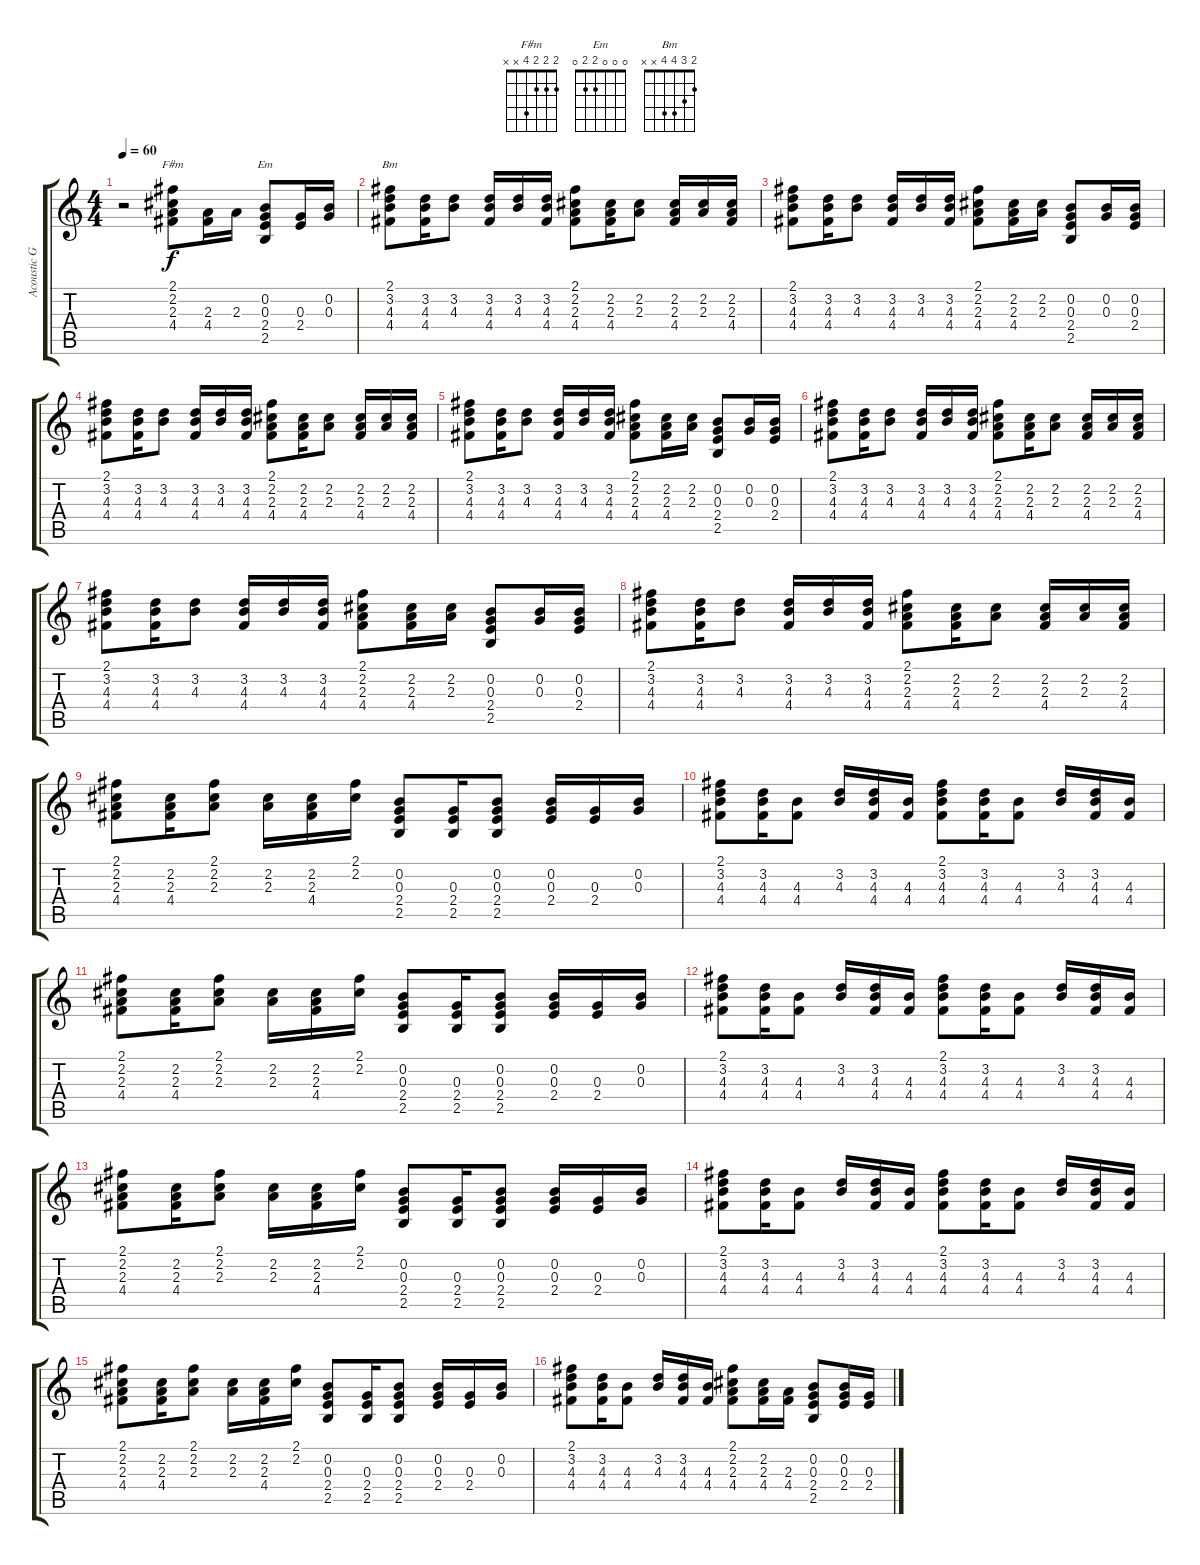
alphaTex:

\track ("Acoustic Guitar" "Acoustic G") {instrument acousticguitarnylon}
\staff {score tabs}
\tuning (E4 B3 G3 D3 A2 E2) {hide}
\chord ("F#m" 2 2 2 4 x x)
\chord ("Em" 0 0 0 2 2 0)
\chord ("Bm" 2 3 4 4 x x)
\ts (4 4)
\tempo 60
\clef g2
\ks c
r.2{dy f instrument acousticguitarnylon} (2.1 2.2 2.3 4.4).8{ch "F#m"} (2.3 4.4).16 2.3.16 (0.2 0.3 2.4 2.5).8{ch "Em"} (0.3 2.4).16 (0.2 0.3).16 |
(2.1 3.2 4.3 4.4).8{ch "Bm"} (3.2 4.3 4.4).16 (3.2 4.3).8 (3.2 4.3 4.4).16 (3.2 4.3).16 (3.2 4.3 4.4).16 (2.1 2.2 2.3 4.4).8 (2.2 2.3 4.4).16 (2.2 2.3).8 (2.2 2.3 4.4).16 (2.2 2.3).16 (2.2 2.3 4.4).16 |
(2.1 3.2 4.3 4.4).8 (3.2 4.3 4.4).16 (3.2 4.3).8 (3.2 4.3 4.4).16 (3.2 4.3).16 (3.2 4.3 4.4).16 (2.1 2.2 2.3 4.4).8 (2.2 2.3 4.4).16 (2.2 2.3).16 (0.2 0.3 2.4 2.5).8 (0.2 0.3).16 (0.2 0.3 2.4).16 |
(2.1 3.2 4.3 4.4).8 (3.2 4.3 4.4).16 (3.2 4.3).8 (3.2 4.3 4.4).16 (3.2 4.3).16 (3.2 4.3 4.4).16 (2.1 2.2 2.3 4.4).8 (2.2 2.3 4.4).16 (2.2 2.3).8 (2.2 2.3 4.4).16 (2.2 2.3).16 (2.2 2.3 4.4).16 |
(2.1 3.2 4.3 4.4).8 (3.2 4.3 4.4).16 (3.2 4.3).8 (3.2 4.3 4.4).16 (3.2 4.3).16 (3.2 4.3 4.4).16 (2.1 2.2 2.3 4.4).8 (2.2 2.3 4.4).16 (2.2 2.3).16 (0.2 0.3 2.4 2.5).8 (0.2 0.3).16 (0.2 0.3 2.4).16 |
(2.1 3.2 4.3 4.4).8 (3.2 4.3 4.4).16 (3.2 4.3).8 (3.2 4.3 4.4).16 (3.2 4.3).16 (3.2 4.3 4.4).16 (2.1 2.2 2.3 4.4).8 (2.2 2.3 4.4).16 (2.2 2.3).8 (2.2 2.3 4.4).16 (2.2 2.3).16 (2.2 2.3 4.4).16 |
(2.1 3.2 4.3 4.4).8 (3.2 4.3 4.4).16 (3.2 4.3).8 (3.2 4.3 4.4).16 (3.2 4.3).16 (3.2 4.3 4.4).16 (2.1 2.2 2.3 4.4).8 (2.2 2.3 4.4).16 (2.2 2.3).16 (0.2 0.3 2.4 2.5).8 (0.2 0.3).16 (0.2 0.3 2.4).16 |
(2.1 3.2 4.3 4.4).8 (3.2 4.3 4.4).16 (3.2 4.3).8 (3.2 4.3 4.4).16 (3.2 4.3).16 (3.2 4.3 4.4).16 (2.1 2.2 2.3 4.4).8 (2.2 2.3 4.4).16 (2.2 2.3).8 (2.2 2.3 4.4).16 (2.2 2.3).16 (2.2 2.3 4.4).16 |
(2.1 2.2 2.3 4.4).8 (2.2 2.3 4.4).16 (2.1 2.2 2.3).8 (2.2 2.3).16 (2.2 2.3 4.4).16 (2.1 2.2).16 (0.2 0.3 2.4 2.5).8 (0.3 2.4 2.5).16 (0.2 0.3 2.4 2.5).8 (0.2 0.3 2.4).16 (0.3 2.4).16 (0.2 0.3).16 |
(2.1 3.2 4.3 4.4).8 (3.2 4.3 4.4).16 (4.3 4.4).8 (3.2 4.3).16 (3.2 4.3 4.4).16 (4.3 4.4).16 (2.1 3.2 4.3 4.4).8 (3.2 4.3 4.4).16 (4.3 4.4).8 (3.2 4.3).16 (3.2 4.3 4.4).16 (4.3 4.4).16 |
(2.1 2.2 2.3 4.4).8 (2.2 2.3 4.4).16 (2.1 2.2 2.3).8 (2.2 2.3).16 (2.2 2.3 4.4).16 (2.1 2.2).16 (0.2 0.3 2.4 2.5).8 (0.3 2.4 2.5).16 (0.2 0.3 2.4 2.5).8 (0.2 0.3 2.4).16 (0.3 2.4).16 (0.2 0.3).16 |
(2.1 3.2 4.3 4.4).8 (3.2 4.3 4.4).16 (4.3 4.4).8 (3.2 4.3).16 (3.2 4.3 4.4).16 (4.3 4.4).16 (2.1 3.2 4.3 4.4).8 (3.2 4.3 4.4).16 (4.3 4.4).8 (3.2 4.3).16 (3.2 4.3 4.4).16 (4.3 4.4).16 |
(2.1 2.2 2.3 4.4).8 (2.2 2.3 4.4).16 (2.1 2.2 2.3).8 (2.2 2.3).16 (2.2 2.3 4.4).16 (2.1 2.2).16 (0.2 0.3 2.4 2.5).8 (0.3 2.4 2.5).16 (0.2 0.3 2.4 2.5).8 (0.2 0.3 2.4).16 (0.3 2.4).16 (0.2 0.3).16 |
(2.1 3.2 4.3 4.4).8 (3.2 4.3 4.4).16 (4.3 4.4).8 (3.2 4.3).16 (3.2 4.3 4.4).16 (4.3 4.4).16 (2.1 3.2 4.3 4.4).8 (3.2 4.3 4.4).16 (4.3 4.4).8 (3.2 4.3).16 (3.2 4.3 4.4).16 (4.3 4.4).16 |
(2.1 2.2 2.3 4.4).8 (2.2 2.3 4.4).16 (2.1 2.2 2.3).8 (2.2 2.3).16 (2.2 2.3 4.4).16 (2.1 2.2).16 (0.2 0.3 2.4 2.5).8 (0.3 2.4 2.5).16 (0.2 0.3 2.4 2.5).8 (0.2 0.3 2.4).16 (0.3 2.4).16 (0.2 0.3).16 |
(2.1 3.2 4.3 4.4).8 (3.2 4.3 4.4).16 (4.3 4.4).8 (3.2 4.3).16 (3.2 4.3 4.4).16 (4.3 4.4).16 (2.1 2.2 2.3 4.4).8 (2.2 2.3 4.4).16 (2.3 4.4).16 (0.2 0.3 2.4 2.5).8 (0.2 0.3 2.4).16 (0.3 2.4).16
